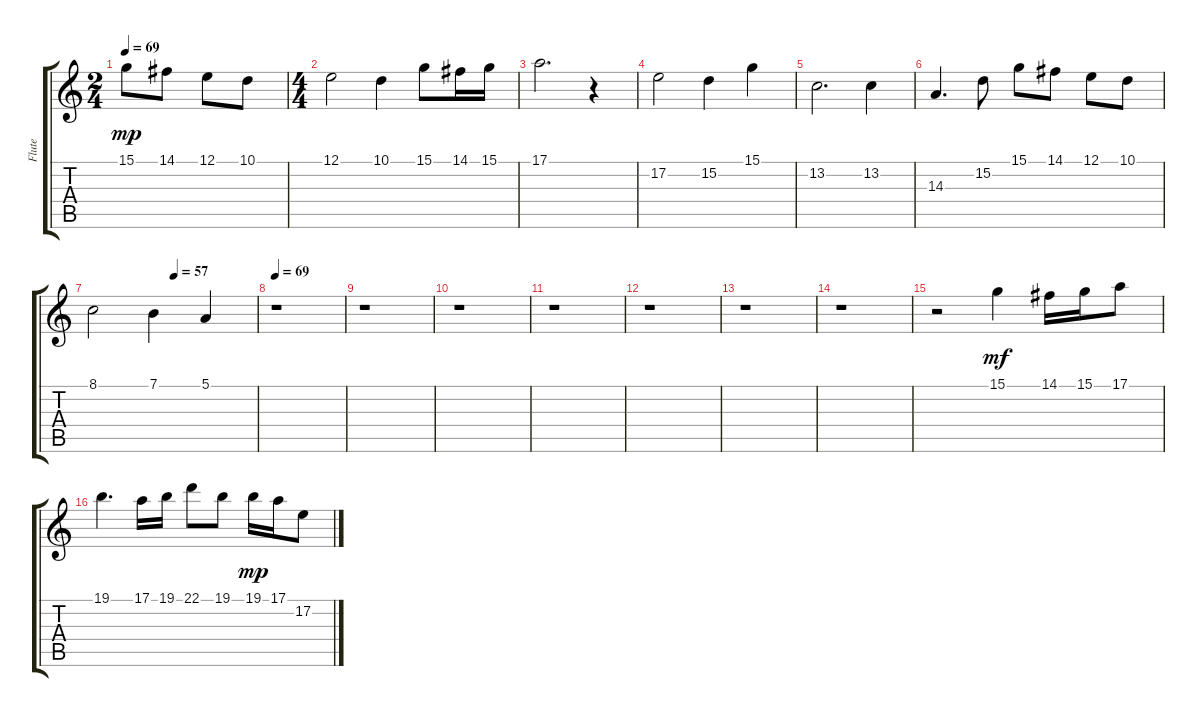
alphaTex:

\track ("Flute" "Flute") {instrument panflute}
\staff {score tabs}
\tuning (E4 B3 G3 D3 A2 E2) {hide}
\ts (2 4)
\tempo 69
\clef g2
\ks c
15.1.8{dy mp} 14.1.8 12.1.8 10.1.8 |
\ts (4 4)
12.1.2 10.1.4 15.1.8 14.1.16 15.1.16 |
17.1.2{d} r.4 |
17.2.2 15.2.4 15.1.4 |
13.2.2{d} 13.2.4 |
14.3.4{d} 15.2.8 15.1.8 14.1.8 12.1.8 10.1.8 |
\tempo (57 0.5)
8.1.2 7.1.4 5.1.4 |
\tempo 69
r.1 |
r.1 |
r.1 |
r.1 |
r.1 |
r.1 |
r.1 |
r.2 15.1.4{dy mf balance 12} 14.1.16 15.1.16 17.1.8 |
19.1.4{d} 17.1.16 19.1.16 22.1.8 19.1.8 19.1.16{dy mp} 17.1.16 17.2.8
